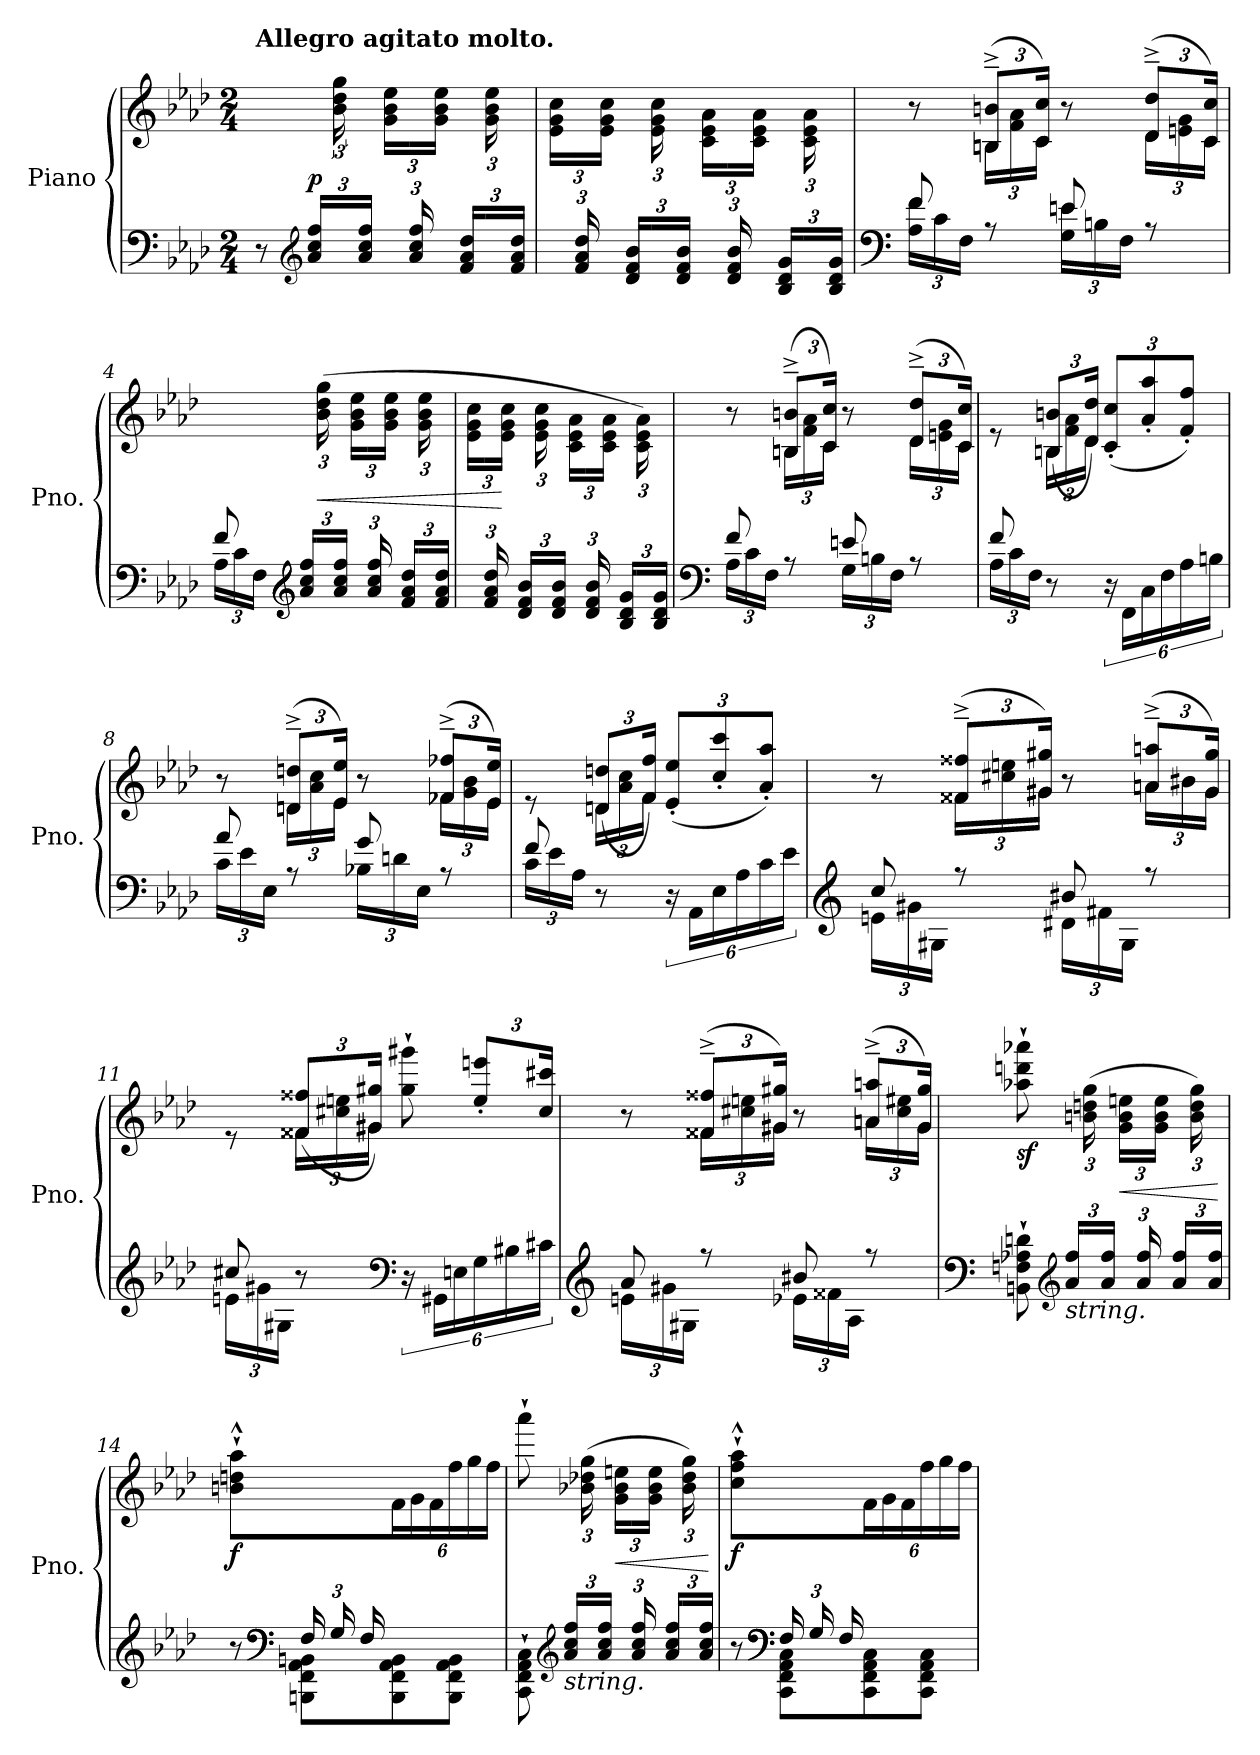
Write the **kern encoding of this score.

**kern	**kern	**dynam
*part1	*part1	*part1
*staff2	*staff1	*staff1/2
*I"Piano	*	*
*I'Pno.	*	*
*clefF4	*clefG2	*
*k[b-e-a-d-]	*k[b-e-a-d-]	*
*M2/4	*M2/4	*
=1	=1	=1
*	*^	*
!	!LO:TX:a:B:t=Allegro agitato molto.	!	!
8r	2ryy	6ryy	.
*clefG2	*	*	*
*Xbrackettup	*	*	*
!	!	!	!LO:DY:a=2
24a-/ 24cc/ 24ff/LL	.	.	p
24ryy	.	24b-\ 24dd-\ 24gg\	.
24a-/ 24cc/ 24ff/JJ	.	24ryy	.
*	*	*Xbrackettup	*
24ryy	.	24g\ 24b-\ 24ee-\LL	.
24a-/ 24cc/ 24ff/	.	24ryy	.
24ryy	.	24g\ 24b-\ 24ee-\JJ	.
24f/ 24a-/ 24dd-/LL	.	24ryy	.
24ryy	.	24g\ 24b-\ 24ee-\	.
24f/ 24a-/ 24dd-/JJ	.	24ryy	.
=2	=2	=2	=2
24ryy	2ryy	24e-\ 24g\ 24cc\LL	.
24f/ 24a-/ 24dd-/	.	24ryy	.
24ryy	.	24e-\ 24g\ 24cc\JJ	.
24d-/ 24f/ 24b-/LL	.	24ryy	.
24ryy	.	24e-\ 24g\ 24cc\	.
24d-/ 24f/ 24b-/JJ	.	24ryy	.
24ryy	.	24c\ 24e-\ 24a-\LL	.
24d-/ 24f/ 24b-/	.	24ryy	.
24ryy	.	24c\ 24e-\ 24a-\JJ	.
24B-/ 24d-/ 24g/LL	.	24ryy	.
24ryy	.	24c\ 24e-\ 24a-\	.
24B-/ 24d-/ 24g/JJ	.	24ryy	.
=3	=3	=3	=3
*clefF4	*	*	*
*^	*	*	*
24A-\ 24f\LL	8f/	8r	8ryy	.
24c\	.	.	.	.
24F\JJ	.	.	.	.
8ryy	8rA	(>12Bn/~^ 12bn/~^L	24Bn\LL	.
.	.	.	24f\ 24a-\	.
.	.	24c/ 24cc/Jk)	24c\JJ	.
24G\ 24en\LL	8e/	8r	8ryy	.
24B\	.	.	.	.
24F\JJ	.	.	.	.
8ryy	8rA	(>12d-/~^ 12dd-/~^L	24d-\LL	.
.	.	.	24e\ 24g\	.
.	.	24c/ 24cc/Jk)	24c\JJ	.
!!LO:LB:g=z	!!
=4	=4	=4	=4	=4
8f/	24A-\LL	8ryy	6ryy	.
.	24c\	.	.	.
.	24F\JJ	.	.	.
*clefG2	*	*	*	*
4.ryy	24a-/ 24cc/ 24ff/LL	4.ryy	.	.
!	!	!	!	!LO:HP:b
.	24ryy	.	(>24b-\ 24dd-\ 24gg\	<
.	24a-/ 24cc/ 24ff/JJ	.	24ryy	.
.	24ryy	.	24g\ 24b-\ 24ee-\LL	.
.	24a-/ 24cc/ 24ff/	.	24ryy	.
.	24ryy	.	24g\ 24b-\ 24ee-\JJ	.
.	24f/ 24a-/ 24dd-/LL	.	24ryy	.
.	24ryy	.	24g\ 24b-\ 24ee-\	.
.	24f/ 24a-/ 24dd-/JJ	.	24ryy	.
*v	*v	*	*	*
=5	=5	=5	=5
24ryy	2ryy	24e-\ 24g\ 24cc\LL	.
24f/ 24a-/ 24dd-/	.	24ryy	.
24ryy	.	24e-\ 24g\ 24cc\JJ	[
24d-/ 24f/ 24b-/LL	.	24ryy	.
24ryy	.	24e-\ 24g\ 24cc\	.
24d-/ 24f/ 24b-/JJ	.	24ryy	.
24ryy	.	24c\ 24e-\ 24a-\LL	.
24d-/ 24f/ 24b-/	.	24ryy	.
24ryy	.	24c\ 24e-\ 24a-\JJ	.
24B-/ 24d-/ 24g/LL	.	24ryy	.
24ryy	.	24c\ 24e-\ 24a-\)	.
24B-/ 24d-/ 24g/JJ	.	24ryy	.
=6	=6	=6	=6
*clefF4	*	*	*
*^	*	*	*
24A-\LL	8f/	8r	8ryy	.
24c\	.	.	.	.
24F\JJ	.	.	.	.
8ryy	8rA	(>12Bn/~^ 12bn/~^L	24Bn\LL	.
.	.	.	24f\ 24a-\	.
.	.	24c/ 24cc/Jk)	24c\JJ	.
24G\LL	8en/	8r	8ryy	.
24B\	.	.	.	.
24F\JJ	.	.	.	.
8ryy	8rA	(>12d-/~^ 12dd-/~^L	24d-\LL	.
.	.	.	24e\ 24g\	.
.	.	24c/ 24cc/Jk)	24c\JJ	.
!!LO:LB:g=z	!!
=7	=7	=7	=7	=7
8f/	24A-\LL	8re	8ryy	.
.	24c\	.	.	.
.	24F\JJ	.	.	.
4.ryy	8r	24Bn\LL	(>12B/ 12bn/L	.
.	.	24f\ 24a-\	.	.
.	.	24d-\JJ	24d-/ 24dd-/Jk)	.
*	*brackettup	*	*	*
.	24r	(<12c/' 12cc/'L	4ryy	.
.	24FF\LL	.	.	.
.	24C\	12a-/' 12aa-/'	.	.
*	*Xbrackettup	*	*	*
.	24F\	.	.	.
.	24A-\	12f/' 12ff/'J)	.	.
.	24Bn\JJ	.	.	.
=8	=8	=8	=8	=8
24c\LL	8a-/	8r	8ryy	.
24e-\	.	.	.	.
24E-\JJ	.	.	.	.
8ryy	8rA	(>12dn/~^ 12ddn/~^L	24dn\LL	.
.	.	.	24a-\ 24cc\	.
.	.	24e-/ 24ee-/Jk)	24e-\JJ	.
24B-X\LL	8g/	8r	8ryy	.
24d\	.	.	.	.
24E-\JJ	.	.	.	.
8ryy	8rA	(>12f-X/~^ 12ff-X/~^L	24f-X\LL	.
.	.	.	24g\ 24b-\	.
.	.	24e-/ 24ee-/Jk)	24e-\JJ	.
=9	=9	=9	=9	=9
8f/	24c\LL	8re	8ryy	.
.	24e-\	.	.	.
.	24A-\JJ	.	.	.
4.ryy	8r	24dn\LL	(>12d/ 12ddn/L	.
.	.	24a-\ 24cc\	.	.
.	.	24f\JJ	24f/ 24ff/Jk)	.
*	*brackettup	*	*	*
.	24r	(<12e-/' 12ee-/'L	4ryy	.
.	24AA-\LL	.	.	.
.	24E-\	12cc/' 12ccc/'	.	.
*	*Xbrackettup	*	*	*
.	24A-\	.	.	.
.	24c\	12a-/' 12aa-/'J)	.	.
.	24e-\JJ	.	.	.
!!LO:LB:g=z	!!
=10	=10	=10	=10	=10
*clefG2	*	*	*	*
24en\LL	8cc/	8r	8ryy	.
24g#X\	.	.	.	.
24G#X\JJ	.	.	.	.
8ryy	8rff	(>12f##X/~^ 12ff##X/~^L	24f##X\LL	.
.	.	.	24cc#X\ 24een\	.
.	.	24g#X/ 24gg#X/Jk)	24g#\JJ	.
24d#X\LL	8b#X/	8r	8ryy	.
24f#X\	.	.	.	.
24G#\JJ	.	.	.	.
8ryy	8rff	(>12an/~^ 12aan/~^L	24an\LL	.
.	.	.	24b#\	.
.	.	24g#/ 24gg#/Jk)	24g#\JJ	.
=11	=11	=11	=11	=11
8cc#X/	24en\LL	8re	8ryy	.
.	24g#X\	.	.	.
.	24G#X\JJ	.	.	.
4.ryy	8r	24f##X\LL	(>12f##/ 12ff##X/L	.
.	.	24cc#\ 24een\	.	.
.	.	24g#X\JJ	24g#/ 24gg#X/Jk)	.
*clefF4	*	*	*	*
*	*brackettup	*	*	*
.	24r	8gg#\` 8ggg#X\`	4ryy	.
.	24GG#X\LL	.	.	.
.	24En\	.	.	.
*	*Xbrackettup	*	*	*
.	24G#\	12ee/' 12eeen/'L	.	.
.	24B#X\	.	.	.
.	24c#X\JJ	24cc#/ 24ccc#X/Jk	.	.
=12	=12	=12	=12	=12
*clefG2	*	*	*	*
24en\LL	8a-/	8r	8ryy	.
24g#X\	.	.	.	.
24G#X\JJ	.	.	.	.
8ryy	8rff	(>12f##X/~^ 12ff##X/~^L	24f##X\LL	.
.	.	.	24cc#X\ 24een\	.
.	.	24g#X/ 24gg#X/Jk)	24g#\JJ	.
24e-X\LL	8b#X/	8r	8ryy	.
24f##\	.	.	.	.
24A-\JJ	.	.	.	.
8ryy	8rff	(>12an/~^ 12aan/~^L	24an\LL	.
.	.	.	24cc#\ 24ee#X\	.
.	.	24g#/ 24gg#/Jk)	24g#\JJ	.
*v	*v	*	*	*
!!LO:LB:g=z	!!
=13	=13	=13	=13
*clefF4	*	*	*
!	!	!	!LO:DY:b
8BBn\` 8Fn\` 8A-X\` 8dn\`	8aa-X\` 8dddn\` 8aaa-X\`	6ryy	sf
*clefG2	*	*	*
!LO:TX:b:i:t=string.	!	!	!
24a-/ 24ff/LL	4.ryy	.	.
24ryy	.	(>24bn\ 24ddn\ 24gg\	.
24a-/ 24ff/JJ	.	24ryy	.
!	!	!	!LO:HP:b
24ryy	.	24g\ 24b\ 24een\LL	<
24a-/ 24ff/	.	24ryy	.
24ryy	.	24g\ 24b\ 24ee\JJ	.
24a-/ 24ff/LL	.	24ryy	.
24ryy	.	24b\ 24dd\ 24gg\)	.
24a-/ 24ff/JJ	.	24ryy	.
*	*v	*v	*
.	.	[
=14	=14	=14
*^	*	*
!	!	!	!LO:DY:b
8ryy	8r	8bn\`^^ 8ddn\`^^ 8aa-\`^^	f
*clefF4	*	*	*
24F/LL	8BBBn\ 8FF\ 8AA-\ 8BBn\L	8ryy	.
24G/	.	.	.
24F/	.	.	.
4ryy	8BBB\ 8FF\ 8AA-\ 8BB\	24f\	.
.	.	24g\	.
.	.	24f\	.
.	8BBB\ 8FF\ 8AA-\ 8BB\J	24ff\	.
.	.	24gg\	.
.	.	24ff\JJ	.
*v	*v	*	*
=15	=15	=15
*	*^	*
8CC\` 8FF\` 8AA-\` 8C\`	8aaa-`\	6ryy	.
*clefG2	*	*	*
!LO:TX:b:i:t=string.	!	!	!
24a-/ 24cc/ 24ff/LL	4.ryy	.	.
24ryy	.	(>24b-X\ 24dd-X\ 24gg\	.
24a-/ 24cc/ 24ff/JJ	.	24ryy	.
!	!	!	!LO:HP:b
24ryy	.	24g\ 24b-\ 24een\LL	<
24a-/ 24cc/ 24ff/	.	24ryy	.
24ryy	.	24g\ 24b-\ 24ee\JJ	.
24a-/ 24cc/ 24ff/LL	.	24ryy	.
24ryy	.	24b-\ 24dd-\ 24gg\)	.
24a-/ 24cc/ 24ff/JJ	.	24ryy	.
*	*v	*v	*
.	.	[
!!LO:PB:g=z
=16	=16	=16
*^	*	*
!	!	!	!LO:DY:b
8ryy	8r	8cc\`^^ 8ff\`^^ 8aa-\`^^	f
*clefF4	*	*	*
24F/LL	8CC\ 8FF\ 8AA-\ 8C\L	8ryy	.
24G/	.	.	.
24F/	.	.	.
4ryy	8CC\ 8FF\ 8AA-\ 8C\	24f\	.
.	.	24g\	.
.	.	24f\	.
.	8CC\ 8FF\ 8AA-\ 8C\J	24ff\	.
.	.	24gg\	.
.	.	24ff\JJ	.
*v	*v	*	*
=	=	=
*-	*-	*-
